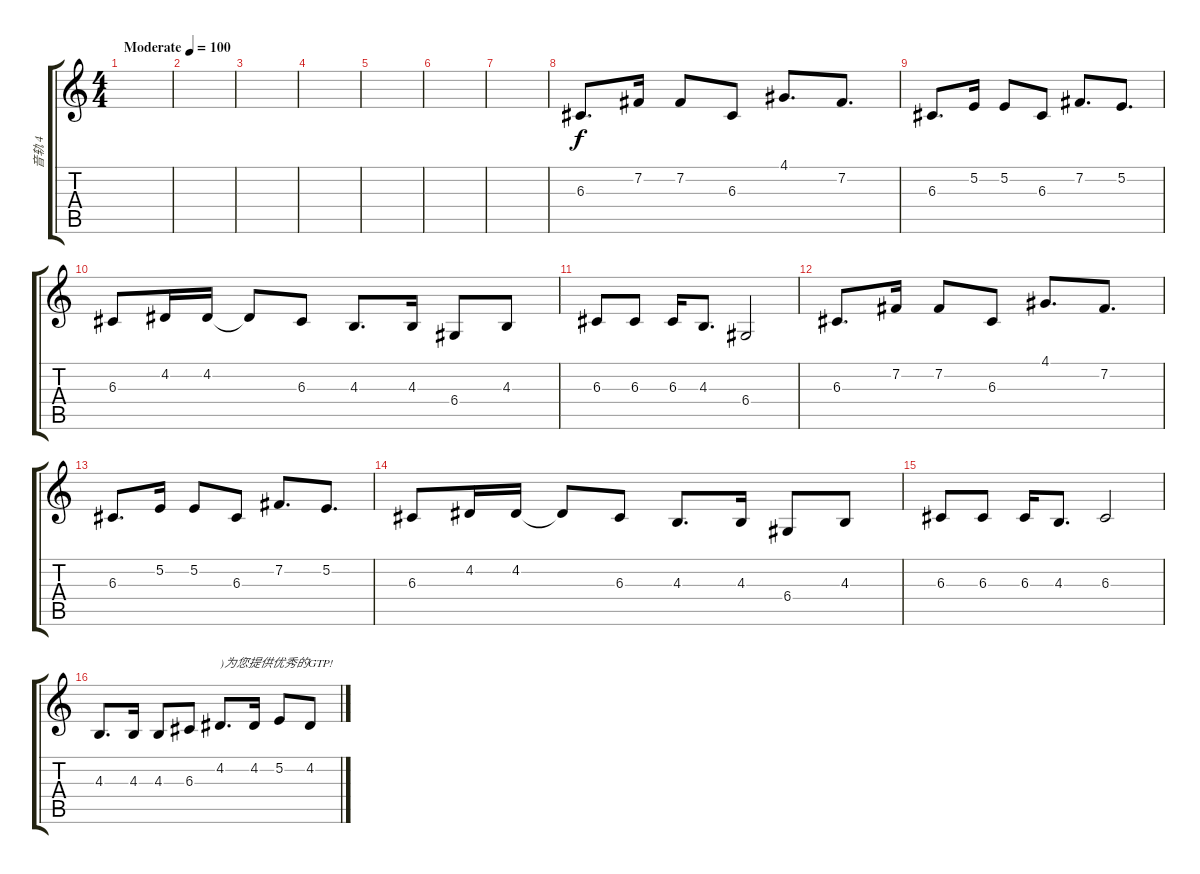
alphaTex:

\track ("音轨 4" "音轨 4") {instrument synthvoice}
\staff {score tabs}
\tuning (E4 B3 G3 D3 A2 E2) {hide}
\ts (4 4)
\tempo (100 "Moderate")
\clef g2
\ks c
|
|
|
|
|
|
|
6.3.8{d} 7.2.16 7.2.8 6.3.8 4.1.8{d} 7.2.8{d} |
6.3.8{d} 5.2.16 5.2.8 6.3.8 7.2.8{d} 5.2.8{d} |
6.3.8 4.2.16 4.2.16 4.2{t}.8 6.3.8 4.3.8{d} 4.3.16 6.4.8 4.3.8 |
6.3.8 6.3.8 6.3.16 4.3.8{d} 6.4.2 |
6.3.8{d} 7.2.16 7.2.8 6.3.8 4.1.8{d} 7.2.8{d} |
6.3.8{d} 5.2.16 5.2.8 6.3.8 7.2.8{d} 5.2.8{d} |
6.3.8 4.2.16 4.2.16 4.2{t}.8 6.3.8 4.3.8{d} 4.3.16 6.4.8 4.3.8 |
6.3.8 6.3.8 6.3.16 4.3.8{d} 6.3.2 |
4.3.8{d} 4.3.16 4.3.8 6.3.8 4.2.8{d txt ")为您提供优秀的GTP!"} 4.2.16 5.2.8 4.2.8
